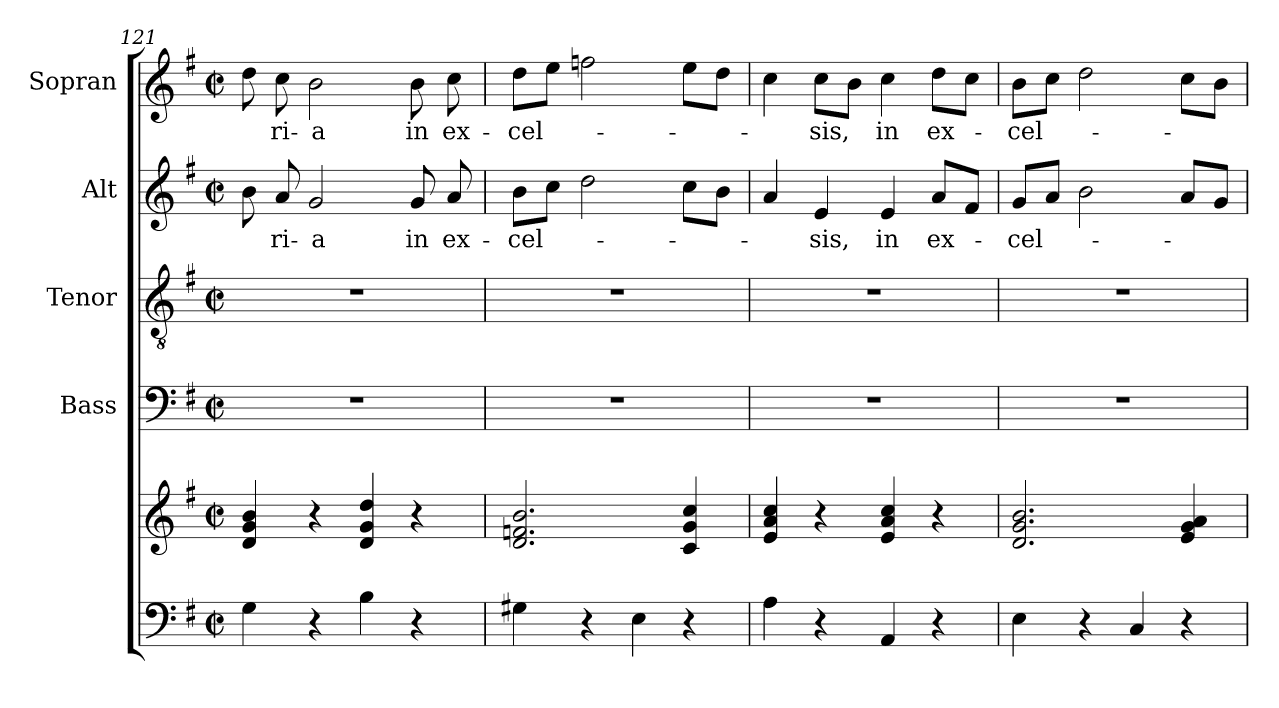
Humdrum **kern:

**kern	**kern	**kern	**kern	**kern	**text	**kern	**text
*part5	*part5	*part4	*part3	*part2	*part2	*part1	*part1
*staff6	*staff5	*staff4	*staff3	*staff2	*staff2	*staff1	*staff1
*	*	*I"Bass	*I"Tenor	*I"Alt	*	*I"Sopran	*
*	*	*I'B.	*I'T.	*I'A.	*	*I'S.	*
*clefF4	*clefG2	*clefF4	*clefGv2	*clefG2	*	*clefG2	*
*k[f#]	*k[f#]	*k[f#]	*k[f#]	*k[f#]	*	*k[f#]	*
*G:	*G:	*G:	*G:	*G:	*	*G:	*
*M2/2	*M2/2	*M2/2	*M2/2	*M2/2	*	*M2/2	*
*met(c|)	*met(c|)	*met(c|)	*met(c|)	*met(c|)	*	*met(c|)	*
=121	=121	=121	=121	=121	=121	=121	=121
4G\	4d/ 4g/ 4b/	1r	1r	8b\	.	8dd\	.
!	!	!	!	!	!LO:LY:b	!	!LO:LY:b
.	.	.	.	8a/	-ri-	8cc\	-ri-
!	!	!	!	!	!LO:LY:b	!	!LO:LY:b
4r	4r	.	.	2g/	-a	2b\	-a
4B\	4d/ 4g/ 4dd/	.	.	.	.	.	.
!	!	!	!	!	!LO:LY:b	!	!LO:LY:b
4r	4r	.	.	8g/	in	8b\	in
!	!	!	!	!	!LO:LY:b	!	!LO:LY:b
.	.	.	.	8a/	ex-	8cc\	ex-
=122	=122	=122	=122	=122	=122	=122	=122
!	!	!	!	!	!LO:LY:b	!	!LO:LY:b
4G#X\	2.d/ 2.fn/ 2.b/	1r	1r	8b\L	-cel-	8dd\L	-cel-
.	.	.	.	8cc\J	.	8ee\J	.
4r	.	.	.	2dd\	.	2ffn\	.
4E\	.	.	.	.	.	.	.
4r	4c/ 4g/ 4cc/	.	.	8cc\L	.	8ee\L	.
.	.	.	.	8b\J	.	8dd\J	.
=123	=123	=123	=123	=123	=123	=123	=123
4A\	4e/ 4a/ 4cc/	1r	1r	4a/	.	4cc\	.
!	!	!	!	!	!LO:LY:b	!	!LO:LY:b
4r	4r	.	.	4e/	-sis,	8cc\L	-sis,
.	.	.	.	.	.	8b\J	.
!	!	!	!	!	!LO:LY:b	!	!LO:LY:b
4AA/	4e/ 4a/ 4cc/	.	.	4e/	in	4cc\	in
!	!	!	!	!	!LO:LY:b	!	!LO:LY:b
4r	4r	.	.	8a/L	ex-	8dd\L	ex-
.	.	.	.	8f#/J	.	8cc\J	.
!!LO:LB:g=z
=124	=124	=124	=124	=124	=124	=124	=124
!	!	!	!	!	!LO:LY:b	!	!LO:LY:b
4E\	2.d/ 2.g/ 2.b/	1r	1r	8g/L	-cel-	8b\L	-cel-
.	.	.	.	8a/J	.	8cc\J	.
4r	.	.	.	2b\	.	2dd\	.
4C/	.	.	.	.	.	.	.
4r	4e/ 4g/ 4a/	.	.	8a/L	.	8cc\L	.
.	.	.	.	8g/J	.	8b\J	.
=	=	=	=	=	=	=	=
*-	*-	*-	*-	*-	*-	*-	*-
